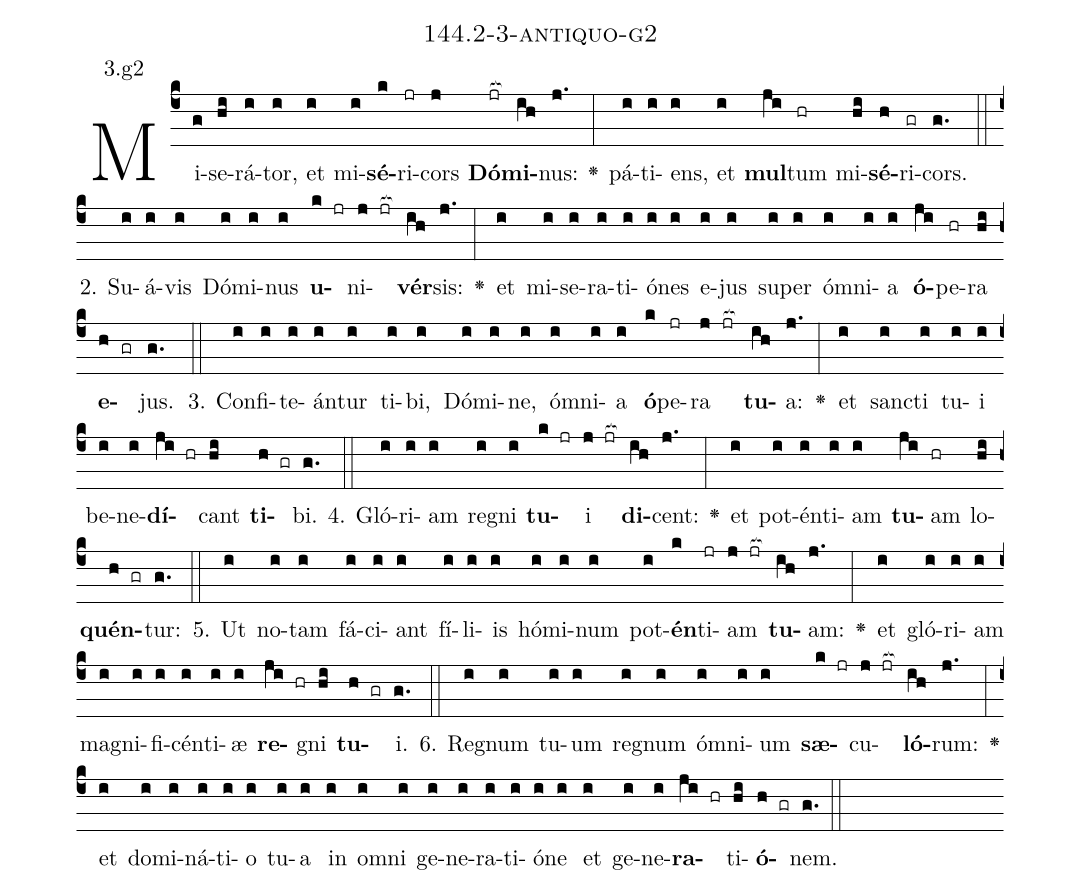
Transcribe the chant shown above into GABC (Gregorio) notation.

name: 144.2-3-antiquo-g2;
annotation: 3.g2;
%%
(c4)Mi(g)se(hi)rá(i)tor,(i) et(i) mi(i)<b>sé</b>(k)ri(jr)cors(j) <b>Dó</b>(jr[ocb:1{])<b>mi</b>(ih[ocb:0}])nus:(j.) <v>\greheightstar</v>(:) pá(i)ti(i)ens,(i) et(i) <b>mul</b>(ji)tum(hr) mi(hi)<b>sé</b>(h)ri(gr)cors.(g.) (::)
2. Su(i)á(i)vis(i) Dó(i)mi(i)nus(i) <b>u</b>(k jr)ni(j jr[ocb:1{])<b>vér</b>(ih[ocb:0}])sis:(j.) <v>\greheightstar</v>(:) et(i) mi(i)se(i)ra(i)ti(i)ó(i)nes(i) e(i)jus(i) su(i)per(i) óm(i)ni(i)a(i) <b>ó</b>(ji)pe(hr)ra(hi) <b>e</b>(h gr)jus.(g.) (::)
3. Con(i)fi(i)te(i)án(i)tur(i) ti(i)bi,(i) Dó(i)mi(i)ne,(i) óm(i)ni(i)a(i) <b>ó</b>(k)pe(jr)ra(j jr[ocb:1{]) <b>tu</b>(ih[ocb:0}])a:(j.) <v>\greheightstar</v>(:) et(i) sanc(i)ti(i) tu(i)i(i) be(i)ne(i)<b>dí</b>(ji hr)cant(hi) <b>ti</b>(h gr)bi.(g.) (::)
4. Gló(i)ri(i)am(i) re(i)gni(i) <b>tu</b>(k jr)i(j jr[ocb:1{]) <b>di</b>(ih[ocb:0}])cent:(j.) <v>\greheightstar</v>(:) et(i) pot(i)én(i)ti(i)am(i) <b>tu</b>(ji)am(hr) lo(hi)<b>quén</b>(h gr)tur:(g.) (::)
5. Ut(i) no(i)tam(i) fá(i)ci(i)ant(i) fí(i)li(i)is(i) hó(i)mi(i)num(i) pot(i)<b>én</b>(k)ti(jr)am(j jr[ocb:1{]) <b>tu</b>(ih[ocb:0}])am:(j.) <v>\greheightstar</v>(:) et(i) gló(i)ri(i)am(i) ma(i)gni(i)fi(i)cén(i)ti(i)æ(i) <b>re</b>(ji hr)gni(hi) <b>tu</b>(h gr)i.(g.) (::)
6. Re(i)gnum(i) tu(i)um(i) re(i)gnum(i) óm(i)ni(i)um(i) <b>sæ</b>(k jr)cu(j jr[ocb:1{])<b>ló</b>(ih[ocb:0}])rum:(j.) <v>\greheightstar</v>(:) et(i) do(i)mi(i)ná(i)ti(i)o(i) tu(i)a(i) in(i) om(i)ni(i) ge(i)ne(i)ra(i)ti(i)ó(i)ne(i) et(i) ge(i)ne(i)<b>ra</b>(ji hr)ti(hi)<b>ó</b>(h gr)nem.(g.) (::)
